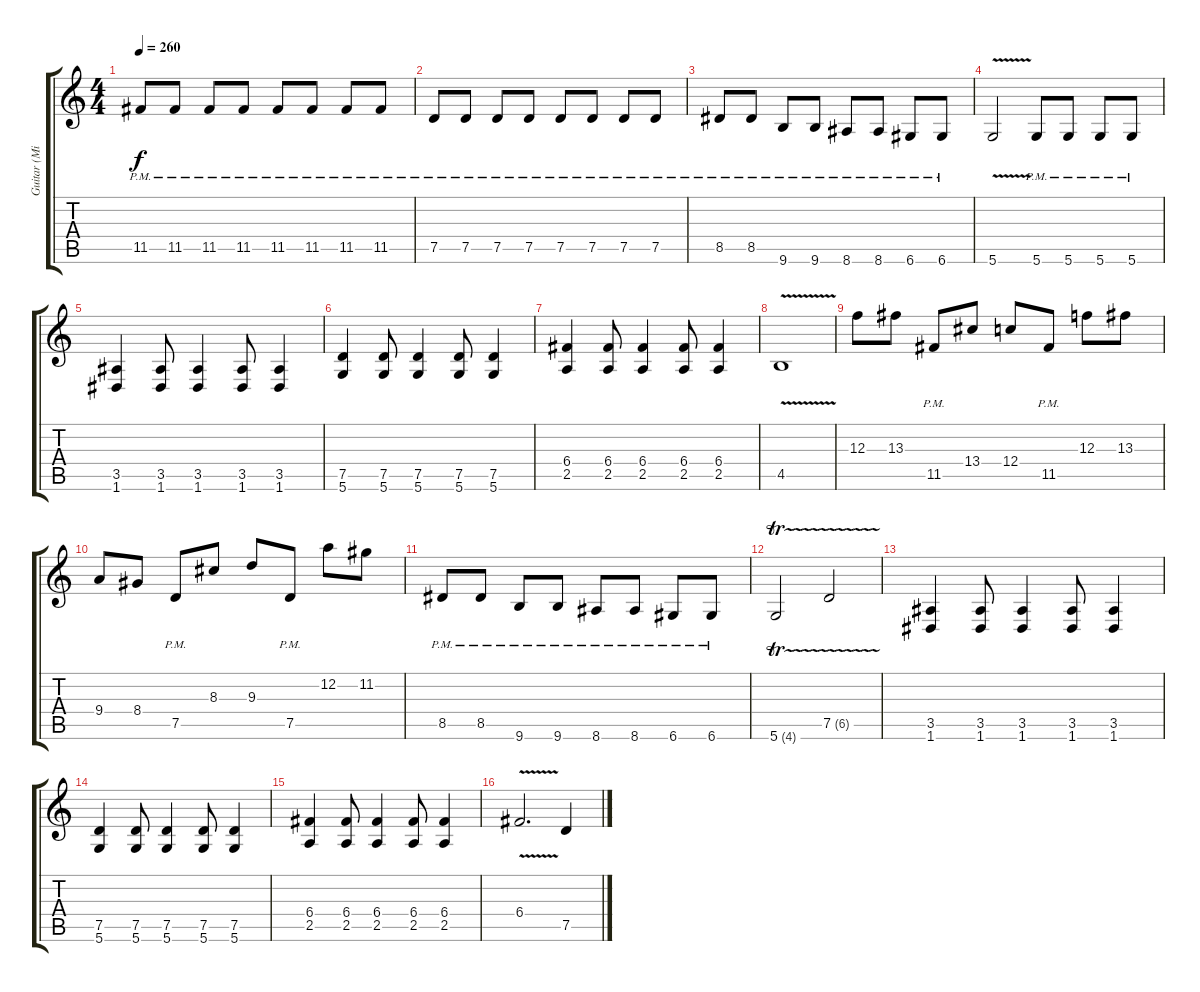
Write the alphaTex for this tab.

\track ("Guitar (Mika)" "Guitar (Mi") {instrument overdrivenguitar}
\staff {score tabs}
\tuning (D4 A3 F3 C3 G2 D2) {hide}
\ts (4 4)
\tempo 260
\clef g2
\ks c
11.5{pm}.8{dy f} 11.5{pm}.8 11.5{pm}.8 11.5{pm}.8 11.5{pm}.8 11.5{pm}.8 11.5{pm}.8 11.5{pm}.8 |
7.5{pm}.8 7.5{pm}.8 7.5{pm}.8 7.5{pm}.8 7.5{pm}.8 7.5{pm}.8 7.5{pm}.8 7.5{pm}.8 |
8.5{pm}.8 8.5{pm}.8 9.6{pm}.8 9.6{pm}.8 8.6{pm}.8 8.6{pm}.8 6.6{pm}.8 6.6{pm}.8 |
5.6{v}.2 5.6{pm}.8 5.6{pm}.8 5.6{pm}.8 5.6{pm}.8 |
(3.5 1.6).4 (3.5 1.6).8 (3.5 1.6).4 (3.5 1.6).8 (3.5 1.6).4 |
(7.5 5.6).4 (7.5 5.6).8 (7.5 5.6).4 (7.5 5.6).8 (7.5 5.6).4 |
(6.4 2.5).4 (6.4 2.5).8 (6.4 2.5).4 (6.4 2.5).8 (6.4 2.5).4 |
4.5{v}.1 |
12.3.8 13.3.8 11.5{pm}.8 13.4.8 12.4.8 11.5{pm}.8 12.3.8 13.3.8 |
9.4.8 8.4.8 7.5{pm}.8 8.3.8 9.3.8 7.5{pm}.8 12.2.8 11.2.8 |
8.5{pm}.8 8.5{pm}.8 9.6{pm}.8 9.6{pm}.8 8.6{pm}.8 8.6{pm}.8 6.6{pm}.8 6.6{pm}.8 |
5.6{tr (4 32)}.2 7.5{tr (6 32)}.2 |
(3.5 1.6).4 (3.5 1.6).8 (3.5 1.6).4 (3.5 1.6).8 (3.5 1.6).4 |
(7.5 5.6).4 (7.5 5.6).8 (7.5 5.6).4 (7.5 5.6).8 (7.5 5.6).4 |
(6.4 2.5).4 (6.4 2.5).8 (6.4 2.5).4 (6.4 2.5).8 (6.4 2.5).4 |
6.4{v}.2{d} 7.5.4
